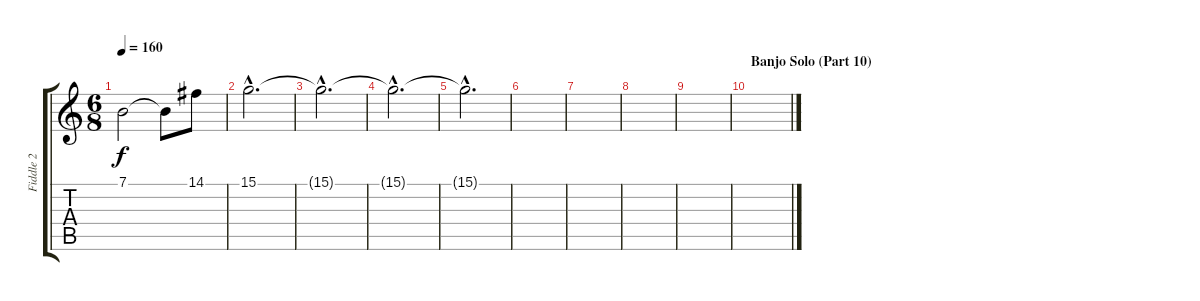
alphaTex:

\track ("Fiddle 2" "Fiddle 2") {instrument fiddle}
\staff {score tabs}
\tuning (E4 B3 G3 D3 A2 E2) {hide}
\ts (6 8)
\tempo 160
\clef g2
\ks c
7.1.2{dy f} 7.1{t}.8 14.1.8 |
15.1{hac}.2{d volume 8} |
15.1{hac t}.2{d} |
15.1{hac t}.2{d} |
15.1{hac t}.2{d} |
|
|
|
|
\section ("" "Banjo Solo (Part 10)")
